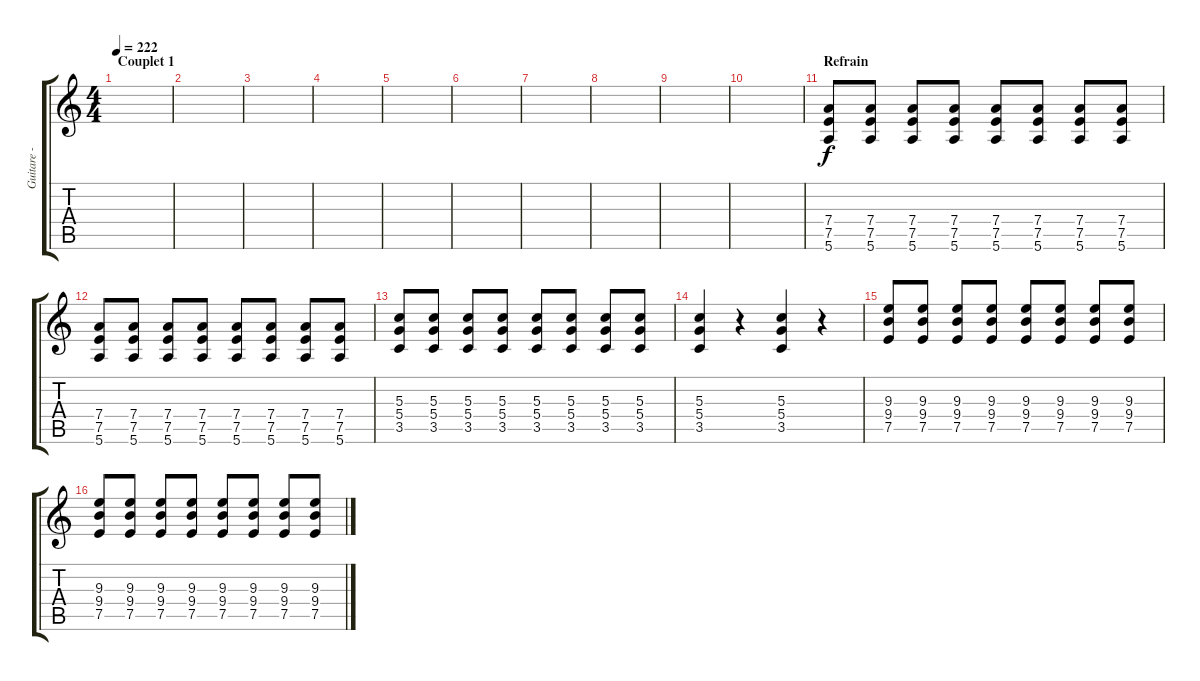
\track ("Guitare - Yann" "Guitare - ") {instrument overdrivenguitar}
\staff {score tabs}
\tuning (E4 B3 G3 D3 A2 E2) {hide}
\ts (4 4)
\section ("" "Couplet 1")
\tempo 222
\clef g2
\ks c
|
|
|
|
|
|
|
|
|
|
\section ("" "Refrain")
(7.4 7.5 5.6).8{instrument overdrivenguitar} (7.4 7.5 5.6).8 (7.4 7.5 5.6).8 (7.4 7.5 5.6).8 (7.4 7.5 5.6).8 (7.4 7.5 5.6).8 (7.4 7.5 5.6).8 (7.4 7.5 5.6).8 |
(7.4 7.5 5.6).8 (7.4 7.5 5.6).8 (7.4 7.5 5.6).8 (7.4 7.5 5.6).8 (7.4 7.5 5.6).8 (7.4 7.5 5.6).8 (7.4 7.5 5.6).8 (7.4 7.5 5.6).8 |
(5.3 5.4 3.5).8 (5.3 5.4 3.5).8 (5.3 5.4 3.5).8 (5.3 5.4 3.5).8 (5.3 5.4 3.5).8 (5.3 5.4 3.5).8 (5.3 5.4 3.5).8 (5.3 5.4 3.5).8 |
(5.3 5.4 3.5).4 r.4 (5.3 5.4 3.5).4 r.4 |
(9.3 9.4 7.5).8 (9.3 9.4 7.5).8 (9.3 9.4 7.5).8 (9.3 9.4 7.5).8 (9.3 9.4 7.5).8 (9.3 9.4 7.5).8 (9.3 9.4 7.5).8 (9.3 9.4 7.5).8 |
(9.3 9.4 7.5).8 (9.3 9.4 7.5).8 (9.3 9.4 7.5).8 (9.3 9.4 7.5).8 (9.3 9.4 7.5).8 (9.3 9.4 7.5).8 (9.3 9.4 7.5).8 (9.3 9.4 7.5).8
